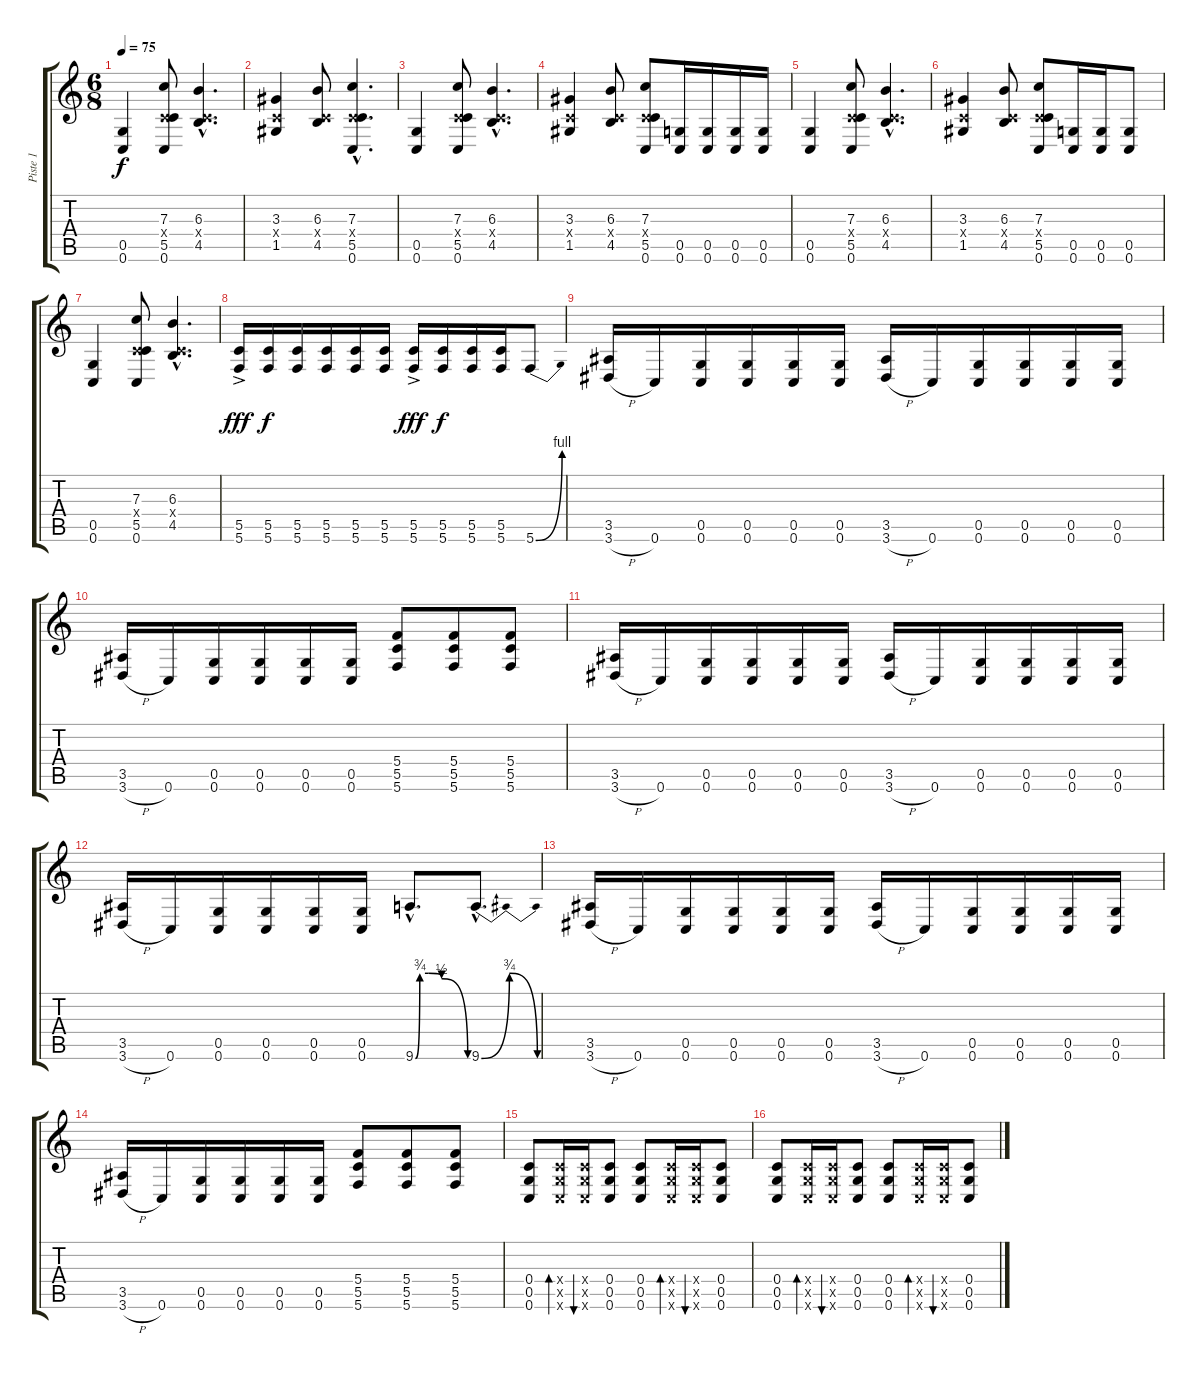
\track ("Piste 1" "Piste 1") {instrument acousticguitarsteel}
\staff {score tabs}
\tuning (D4 A3 F3 C3 G2 C2) {hide}
\ts (6 8)
\tempo 75
\clef g2
\ks c
(0.5 0.6).4{dy f} (7.3 0.4{x} 5.5 0.6).8 (6.3{hac} 0.4{hac x} 4.5{hac}).4{d} |
(3.3 0.4{x} 1.5).4 (6.3 0.4{x} 4.5).8 (7.3{hac} 0.4{hac x} 5.5{hac} 0.6{hac}).4{d} |
(0.5 0.6).4 (7.3 0.4{x} 5.5 0.6).8 (6.3{hac} 0.4{hac x} 4.5{hac}).4{d} |
(3.3 0.4{x} 1.5).4 (6.3 0.4{x} 4.5).8 (7.3 0.4{x} 5.5 0.6).8 (0.5 0.6).16 (0.5 0.6).16 (0.5 0.6).16 (0.5 0.6).16 |
(0.5 0.6).4 (7.3 0.4{x} 5.5 0.6).8 (6.3{hac} 0.4{hac x} 4.5{hac}).4{d} |
(3.3 0.4{x} 1.5).4 (6.3 0.4{x} 4.5).8 (7.3 0.4{x} 5.5 0.6).8 (0.5 0.6).16 (0.5 0.6).16 (0.5 0.6).8 |
(0.5 0.6).4 (7.3 0.4{x} 5.5 0.6).8 (6.3{hac} 0.4{hac x} 4.5{hac}).4{d} |
(5.5{ac} 5.6{ac}).16{dy fff} (5.5 5.6).16{dy f} (5.5 5.6).16 (5.5 5.6).16 (5.5 5.6).16 (5.5 5.6).16 (5.5{ac} 5.6{ac}).16{dy fff} (5.5 5.6).16{dy f} (5.5 5.6).16 (5.5 5.6).16 5.6{be (bend 0 0 60 4)}.8 |
(3.5 3.6{h}).16 0.6.16 (0.5 0.6).16 (0.5 0.6).16 (0.5 0.6).16 (0.5 0.6).16 (3.5 3.6{h}).16 0.6.16 (0.5 0.6).16 (0.5 0.6).16 (0.5 0.6).16 (0.5 0.6).16 |
(3.5 3.6{h}).16 0.6.16 (0.5 0.6).16 (0.5 0.6).16 (0.5 0.6).16 (0.5 0.6).16 (5.4 5.5 5.6).8 (5.4 5.5 5.6).8 (5.4 5.5 5.6).8 |
(3.5 3.6{h}).16 0.6.16 (0.5 0.6).16 (0.5 0.6).16 (0.5 0.6).16 (0.5 0.6).16 (3.5 3.6{h}).16 0.6.16 (0.5 0.6).16 (0.5 0.6).16 (0.5 0.6).16 (0.5 0.6).16 |
(3.5 3.6{h}).16 0.6.16 (0.5 0.6).16 (0.5 0.6).16 (0.5 0.6).16 (0.5 0.6).16 9.6{be (custom 0 0 5 3 15 3 30 2 60 0) hac}.8{d} 9.6{be (bendrelease 0 0 5 3 15 3 60 0) hac}.8{d} |
(3.5 3.6{h}).16 0.6.16 (0.5 0.6).16 (0.5 0.6).16 (0.5 0.6).16 (0.5 0.6).16 (3.5 3.6{h}).16 0.6.16 (0.5 0.6).16 (0.5 0.6).16 (0.5 0.6).16 (0.5 0.6).16 |
(3.5 3.6{h}).16 0.6.16 (0.5 0.6).16 (0.5 0.6).16 (0.5 0.6).16 (0.5 0.6).16 (5.4 5.5 5.6).8 (5.4 5.5 5.6).8 (5.4 5.5 5.6).8 |
(0.4 0.5 0.6).8 (0.4{x} 0.5{x} 0.6{x}).16{bd 60} (0.4{x} 0.5{x} 0.6{x}).16{bu 60} (0.4 0.5 0.6).8 (0.4 0.5 0.6).8 (0.4{x} 0.5{x} 0.6{x}).16{bd 60} (0.4{x} 0.5{x} 0.6{x}).16{bu 60} (0.4 0.5 0.6).8 |
(0.4 0.5 0.6).8 (0.4{x} 0.5{x} 0.6{x}).16{bd 60} (0.4{x} 0.5{x} 0.6{x}).16{bu 60} (0.4 0.5 0.6).8 (0.4 0.5 0.6).8 (0.4{x} 0.5{x} 0.6{x}).16{bd 60} (0.4{x} 0.5{x} 0.6{x}).16{bu 60} (0.4 0.5 0.6).8
